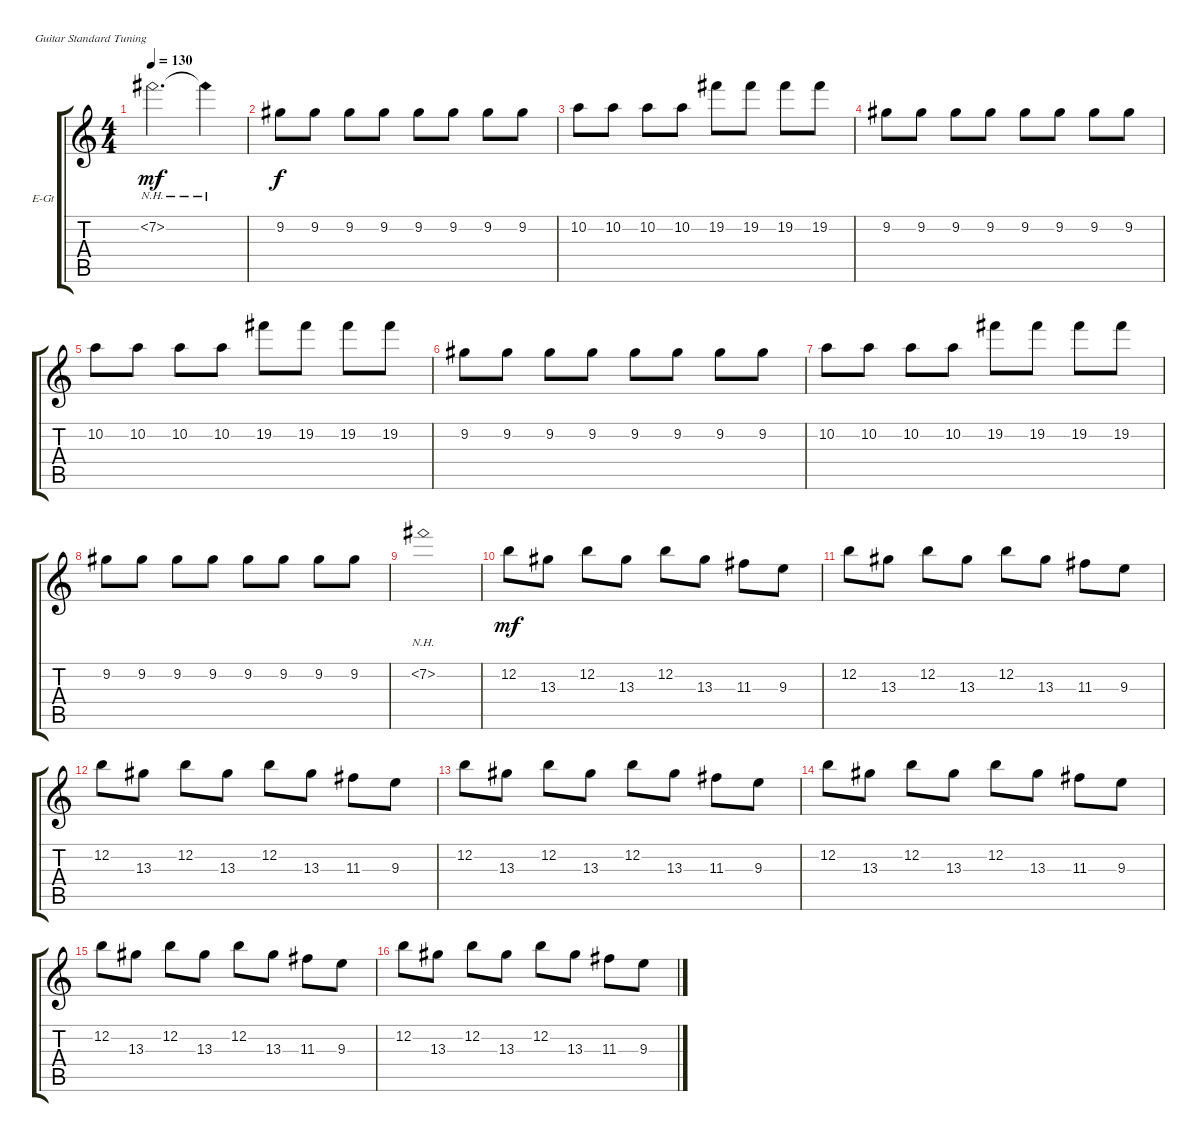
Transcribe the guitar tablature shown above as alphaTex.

\defaultSystemsLayout 4
\bracketExtendMode groupsimilarinstruments
\firstSystemTrackNameOrientation horizontal
\otherSystemsTrackNameOrientation horizontal
\track ("Guitar 2" "E-Gt") {instrument electricguitarclean}
\staff {score tabs}
\tuning (E4 B3 G3 D3 A2 E2)
\ts (4 4)
\tempo 130
\clef g2
\ks c
7.2{nh}.2{d dy mf} 7.2{nh t}.4 |
9.2.8{dy f} 9.2.8 9.2.8 9.2.8 9.2.8 9.2.8 9.2.8 9.2.8 |
10.2.8 10.2.8 10.2.8 10.2.8 19.2.8 19.2.8 19.2.8 19.2.8 |
9.2.8 9.2.8 9.2.8 9.2.8 9.2.8 9.2.8 9.2.8 9.2.8 |
10.2.8 10.2.8 10.2.8 10.2.8 19.2.8 19.2.8 19.2.8 19.2.8 |
9.2.8 9.2.8 9.2.8 9.2.8 9.2.8 9.2.8 9.2.8 9.2.8 |
10.2.8 10.2.8 10.2.8 10.2.8 19.2.8 19.2.8 19.2.8 19.2.8 |
9.2.8 9.2.8 9.2.8 9.2.8 9.2.8 9.2.8 9.2.8 9.2.8 |
7.2{nh}.1 |
12.2.8{dy mf} 13.3.8 12.2.8 13.3.8 12.2.8 13.3.8 11.3.8 9.3.8 |
12.2.8 13.3.8 12.2.8 13.3.8 12.2.8 13.3.8 11.3.8 9.3.8 |
12.2.8 13.3.8 12.2.8 13.3.8 12.2.8 13.3.8 11.3.8 9.3.8 |
12.2.8 13.3.8 12.2.8 13.3.8 12.2.8 13.3.8 11.3.8 9.3.8 |
12.2.8 13.3.8 12.2.8 13.3.8 12.2.8 13.3.8 11.3.8 9.3.8 |
12.2.8 13.3.8 12.2.8 13.3.8 12.2.8 13.3.8 11.3.8 9.3.8 |
12.2.8 13.3.8 12.2.8 13.3.8 12.2.8 13.3.8 11.3.8 9.3.8
